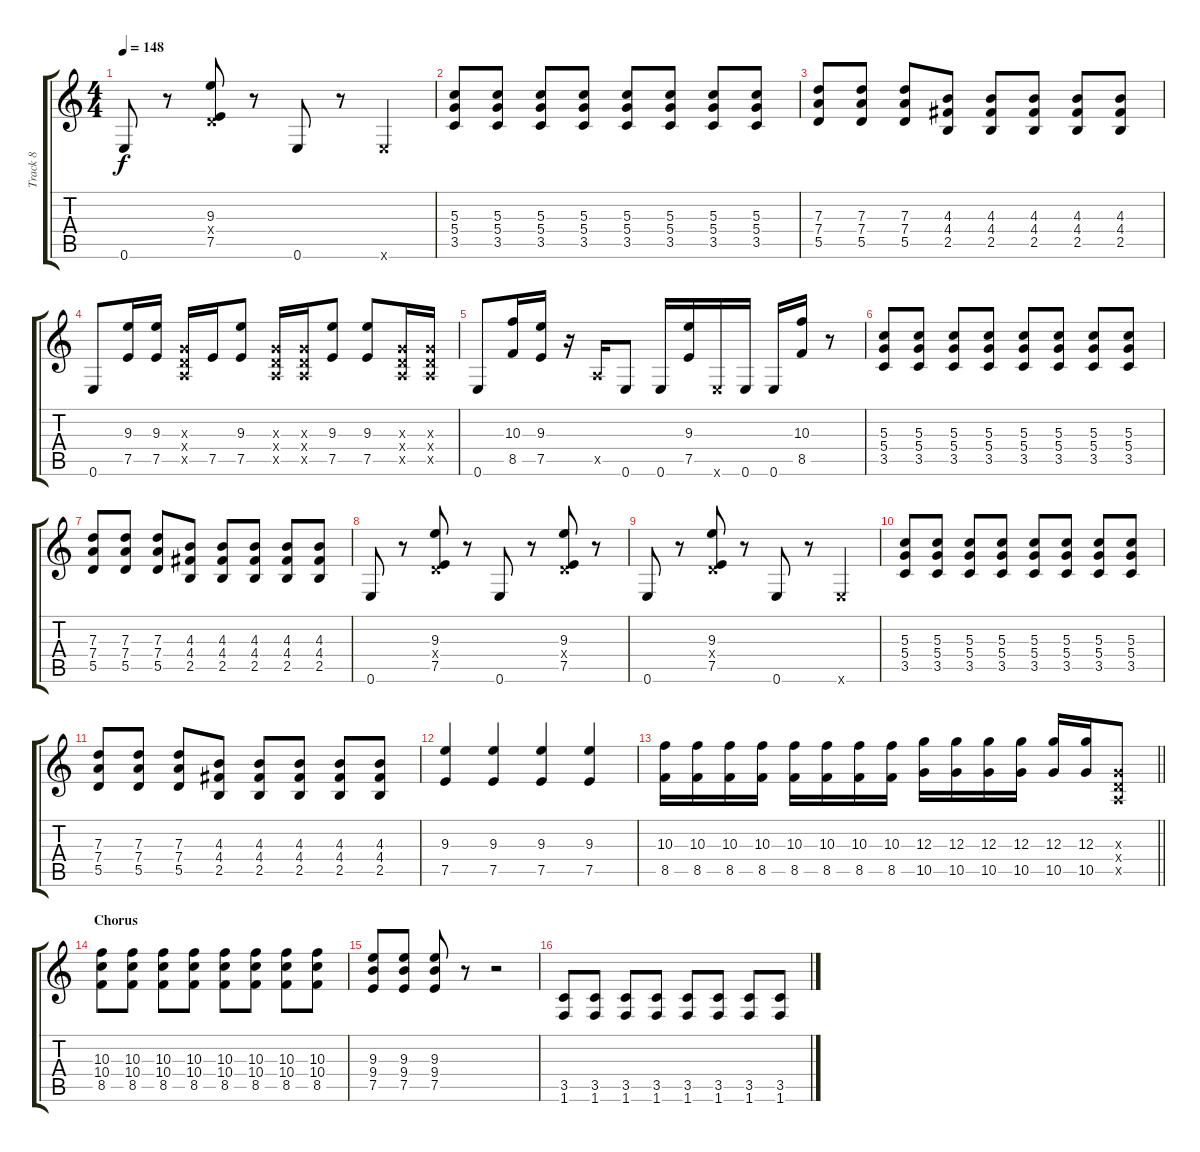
\track ("Track 8" "Track 8") {instrument distortionguitar}
\staff {score tabs}
\tuning (E4 B3 G3 D3 A2 E2) {hide}
\ts (4 4)
\tempo 148
\clef g2
\ks c
0.6.8{dy f} r.8 (9.3 0.4{x} 7.5).8 r.8 0.6.8 r.8 0.6{x}.4 |
(5.3 5.4 3.5).8 (5.3 5.4 3.5).8 (5.3 5.4 3.5).8 (5.3 5.4 3.5).8 (5.3 5.4 3.5).8 (5.3 5.4 3.5).8 (5.3 5.4 3.5).8 (5.3 5.4 3.5).8 |
(7.3 7.4 5.5).8 (7.3 7.4 5.5).8 (7.3 7.4 5.5).8 (4.3 4.4 2.5).8 (4.3 4.4 2.5).8 (4.3 4.4 2.5).8 (4.3 4.4 2.5).8 (4.3 4.4 2.5).8 |
0.6.8 (9.3 7.5).16 (9.3 7.5).16 (0.3{x} 0.4{x} 0.5{x}).16 7.5.16 (9.3 7.5).8 (0.3{x} 0.4{x} 0.5{x}).16 (0.3{x} 0.4{x} 0.5{x}).16 (9.3 7.5).8 (9.3 7.5).8 (0.3{x} 0.4{x} 0.5{x}).16 (0.3{x} 0.4{x} 0.5{x}).16 |
0.6.8 (10.3 8.5).16 (9.3 7.5).16 r.16 0.5{x}.16 0.6.8 0.6.16 (9.3 7.5).16 0.6{x}.16 0.6.16 0.6.16 (10.3 8.5).16 r.8 |
(5.3 5.4 3.5).8 (5.3 5.4 3.5).8 (5.3 5.4 3.5).8 (5.3 5.4 3.5).8 (5.3 5.4 3.5).8 (5.3 5.4 3.5).8 (5.3 5.4 3.5).8 (5.3 5.4 3.5).8 |
(7.3 7.4 5.5).8 (7.3 7.4 5.5).8 (7.3 7.4 5.5).8 (4.3 4.4 2.5).8 (4.3 4.4 2.5).8 (4.3 4.4 2.5).8 (4.3 4.4 2.5).8 (4.3 4.4 2.5).8 |
0.6.8 r.8 (9.3 0.4{x} 7.5).8 r.8 0.6.8 r.8 (9.3 0.4{x} 7.5).8 r.8 |
0.6.8 r.8 (9.3 0.4{x} 7.5).8 r.8 0.6.8 r.8 0.6{x}.4 |
(5.3 5.4 3.5).8 (5.3 5.4 3.5).8 (5.3 5.4 3.5).8 (5.3 5.4 3.5).8 (5.3 5.4 3.5).8 (5.3 5.4 3.5).8 (5.3 5.4 3.5).8 (5.3 5.4 3.5).8 |
(7.3 7.4 5.5).8 (7.3 7.4 5.5).8 (7.3 7.4 5.5).8 (4.3 4.4 2.5).8 (4.3 4.4 2.5).8 (4.3 4.4 2.5).8 (4.3 4.4 2.5).8 (4.3 4.4 2.5).8 |
(9.3 7.5).4 (9.3 7.5).4 (9.3 7.5).4 (9.3 7.5).4 |
\barLineRight lightlight
(10.3 8.5).16 (10.3 8.5).16 (10.3 8.5).16 (10.3 8.5).16 (10.3 8.5).16 (10.3 8.5).16 (10.3 8.5).16 (10.3 8.5).16 (12.3 10.5).16 (12.3 10.5).16 (12.3 10.5).16 (12.3 10.5).16 (12.3 10.5).16 (12.3 10.5).16 (0.3{x} 0.4{x} 0.5{x}).8 |
\section ("" "Chorus")
(10.3 10.4 8.5).8 (10.3 10.4 8.5).8 (10.3 10.4 8.5).8 (10.3 10.4 8.5).8 (10.3 10.4 8.5).8 (10.3 10.4 8.5).8 (10.3 10.4 8.5).8 (10.3 10.4 8.5).8 |
(9.3 9.4 7.5).8 (9.3 9.4 7.5).8 (9.3 9.4 7.5).8 r.8 r.2 |
(3.5 1.6).8 (3.5 1.6).8 (3.5 1.6).8 (3.5 1.6).8 (3.5 1.6).8 (3.5 1.6).8 (3.5 1.6).8 (3.5 1.6).8
